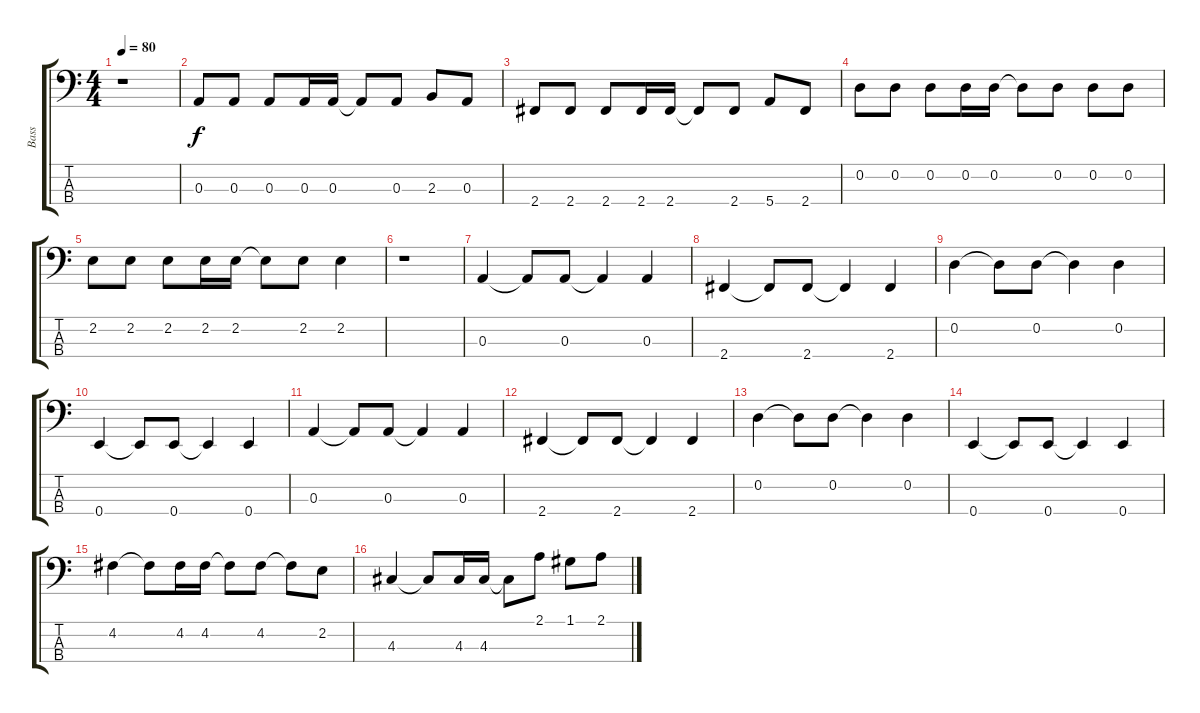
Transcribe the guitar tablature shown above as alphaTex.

\track ("Bass" "Bass") {instrument electricbassfinger}
\staff {score tabs}
\tuning (G2 D2 A1 E1) {hide}
\ts (4 4)
\tempo 80
\clef f4
\ks c
r.1{dy f instrument electricbassfinger} |
0.3.8 0.3.8 0.3.8 0.3.16 0.3.16 0.3{t}.8 0.3.8 2.3.8 0.3.8 |
2.4.8 2.4.8 2.4.8 2.4.16 2.4.16 2.4{t}.8 2.4.8 5.4.8 2.4.8 |
0.2.8 0.2.8 0.2.8 0.2.16 0.2.16 0.2{t}.8 0.2.8 0.2.8 0.2.8 |
2.2.8 2.2.8 2.2.8 2.2.16 2.2.16 2.2{t}.8 2.2.8 2.2.4 |
r.1 |
0.3.4 0.3{t}.8 0.3.8 0.3{t}.4 0.3.4 |
2.4.4 2.4{t}.8 2.4.8 2.4{t}.4 2.4.4 |
0.2.4 0.2{t}.8 0.2.8 0.2{t}.4 0.2.4 |
0.4.4 0.4{t}.8 0.4.8 0.4{t}.4 0.4.4 |
0.3.4 0.3{t}.8 0.3.8 0.3{t}.4 0.3.4 |
2.4.4 2.4{t}.8 2.4.8 2.4{t}.4 2.4.4 |
0.2.4 0.2{t}.8 0.2.8 0.2{t}.4 0.2.4 |
0.4.4 0.4{t}.8 0.4.8 0.4{t}.4 0.4.4 |
4.2.4 4.2{t}.8 4.2.16 4.2.16 4.2{t}.8 4.2.8 4.2{t}.8 2.2.8 |
4.3.4 4.3{t}.8 4.3.16 4.3.16 4.3{t}.8 2.1.8 1.1.8 2.1.8
